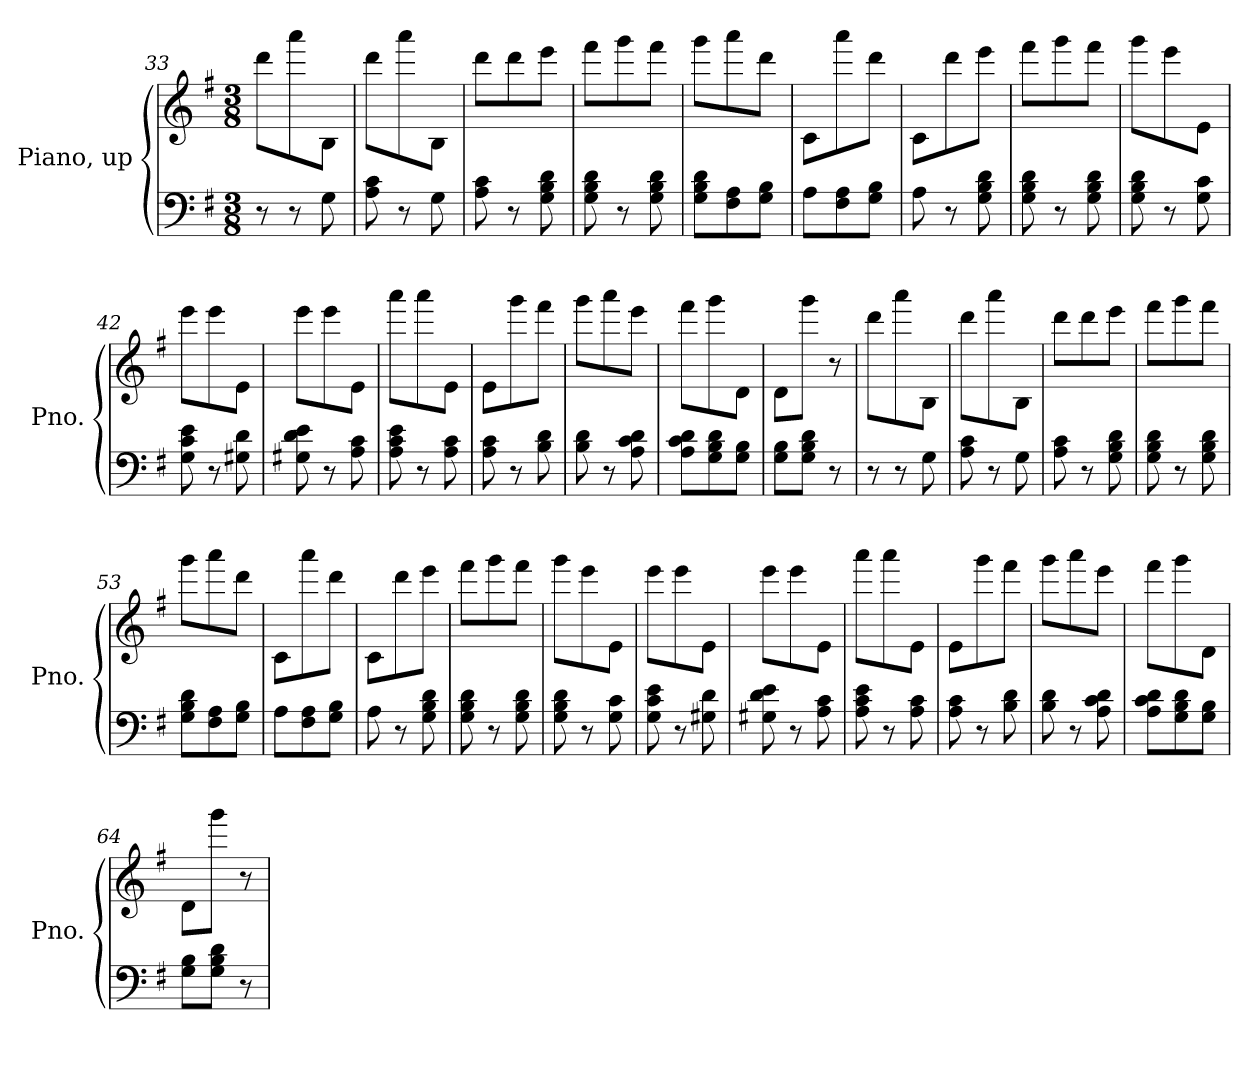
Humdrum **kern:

**kern	**kern
*part1	*part1
*staff2	*staff1
*I"Piano, up	*
*I'Pno.	*
*clefF4	*clefG2
*k[f#]	*k[f#]
*M3/8	*M3/8
=33	=33
8r	8ddd\L
8r	8aaa\
8G\	8B\J
=34	=34
8A\ 8c\	8ddd\L
8r	8aaa\
8G\	8B\J
=35	=35
8A\ 8c\	8ddd\L
8r	8ddd\
8G\ 8B\ 8d\	8eee\J
=36	=36
8G\ 8B\ 8d\	8fff#\L
8r	8ggg\
8G\ 8B\ 8d\	8fff#\J
=37	=37
8G\ 8B\ 8d\L	8ggg\L
8F#\ 8A\	8aaa\
8G\ 8B\J	8ddd\J
=38	=38
8A\L	8c\L
8F#\ 8A\	8aaa\
8G\ 8B\J	8ddd\J
=39	=39
8A\	8c\L
8r	8ddd\
8G\ 8B\ 8d\	8eee\J
=40	=40
8G\ 8B\ 8d\	8fff#\L
8r	8ggg\
8G\ 8B\ 8d\	8fff#\J
!!LO:LB:g=z
=41	=41
8G\ 8B\ 8d\	8ggg\L
8r	8eee\
8G\ 8c\	8e\J
=42	=42
8G\ 8c\ 8e\	8eee\L
8r	8eee\
8G#X\ 8d\	8e\J
=43	=43
8G#X\ 8d\ 8e\	8eee\L
8r	8eee\
8A\ 8c\	8e\J
=44	=44
8A\ 8c\ 8e\	8aaa\L
8r	8aaa\
8A\ 8c\	8e\J
=45	=45
8A\ 8c\	8e\L
8r	8ggg\
8B\ 8d\	8fff#\J
=46	=46
8B\ 8d\	8ggg\L
8r	8aaa\
8A\ 8c\ 8d\	8eee\J
=47	=47
8A\ 8c\ 8d\L	8fff#\L
8G\ 8B\ 8d\	8ggg\
8G\ 8B\J	8d\J
=48	=48
8G\ 8B\L	8d\L
8G\ 8B\ 8d\J	8ggg\J
8r	8r
=49	=49
8r	8ddd\L
8r	8aaa\
8G\	8B\J
!!LO:PB:g=z
=50	=50
8A\ 8c\	8ddd\L
8r	8aaa\
8G\	8B\J
=51	=51
8A\ 8c\	8ddd\L
8r	8ddd\
8G\ 8B\ 8d\	8eee\J
=52	=52
8G\ 8B\ 8d\	8fff#\L
8r	8ggg\
8G\ 8B\ 8d\	8fff#\J
=53	=53
8G\ 8B\ 8d\L	8ggg\L
8F#\ 8A\	8aaa\
8G\ 8B\J	8ddd\J
=54	=54
8A\L	8c\L
8F#\ 8A\	8aaa\
8G\ 8B\J	8ddd\J
=55	=55
8A\	8c\L
8r	8ddd\
8G\ 8B\ 8d\	8eee\J
=56	=56
8G\ 8B\ 8d\	8fff#\L
8r	8ggg\
8G\ 8B\ 8d\	8fff#\J
=57	=57
8G\ 8B\ 8d\	8ggg\L
8r	8eee\
8G\ 8c\	8e\J
=58	=58
8G\ 8c\ 8e\	8eee\L
8r	8eee\
8G#X\ 8d\	8e\J
!!LO:LB:g=z
=59	=59
8G#X\ 8d\ 8e\	8eee\L
8r	8eee\
8A\ 8c\	8e\J
=60	=60
8A\ 8c\ 8e\	8aaa\L
8r	8aaa\
8A\ 8c\	8e\J
=61	=61
8A\ 8c\	8e\L
8r	8ggg\
8B\ 8d\	8fff#\J
=62	=62
8B\ 8d\	8ggg\L
8r	8aaa\
8A\ 8c\ 8d\	8eee\J
=63	=63
8A\ 8c\ 8d\L	8fff#\L
8G\ 8B\ 8d\	8ggg\
8G\ 8B\J	8d\J
=64	=64
8G\ 8B\L	8d\L
8G\ 8B\ 8d\J	8ggg\J
8r	8r
=	=
*-	*-
